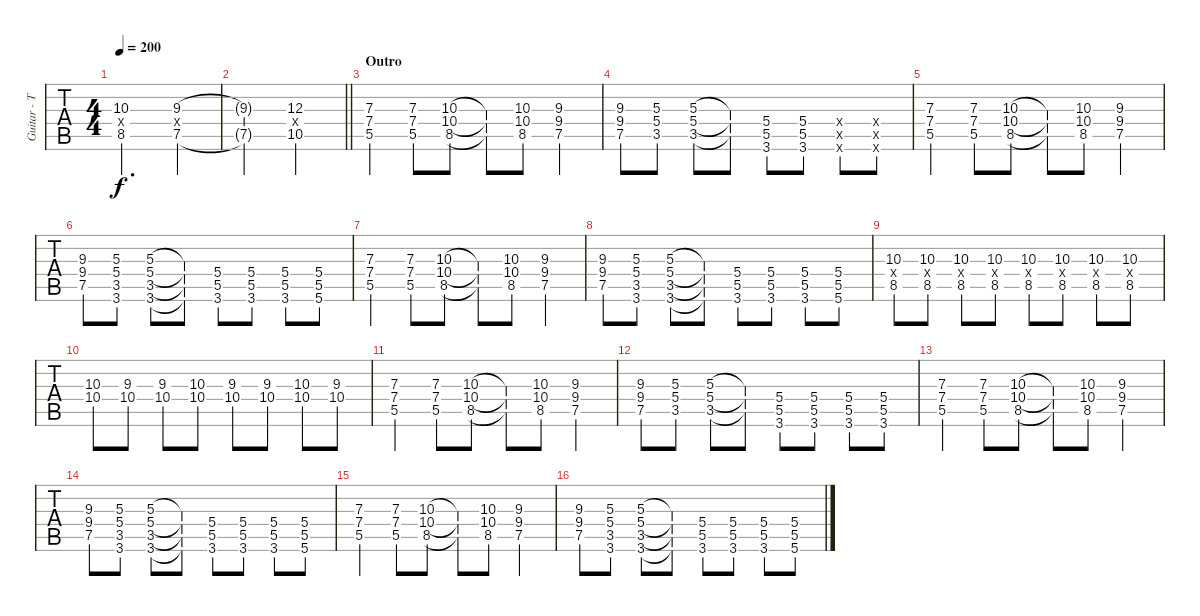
\track ("Guitar - Todd Mohney" "Guitar - T") {instrument distortionguitar}
\staff {tabs}
\tuning (Eb4 Bb3 Gb3 Db3 Ab2 Eb2) {hide}
\ts (4 4)
\tempo 200
\clef g2
\ks c
(10.3 8.4{x} 8.5).2{d dy f} (9.3 7.4{x} 7.5).4 |
\barLineRight lightlight
(9.3{t} 7.5{t}).2 (12.3 12.4{x} 10.5).2 |
\section ("" "Outro")
(7.3 7.4 5.5).4 (7.3 7.4 5.5).8 (10.3 10.4 8.5).8 (10.3{t} 10.4{t} 8.5{t}).8 (10.3 10.4 8.5).8 (9.3 9.4 7.5).4 |
(9.3 9.4 7.5).8 (5.3 5.4 3.5).8 (5.3 5.4 3.5).8 (5.3{t} 5.4{t} 3.5{t}).8 (5.4 5.5 3.6).8 (5.4 5.5 3.6).8 (5.4{x} 5.5{x} 3.6{x}).8 (5.4{x} 5.5{x} 3.6{x}).8 |
(7.3 7.4 5.5).4 (7.3 7.4 5.5).8 (10.3 10.4 8.5).8 (10.3{t} 10.4{t} 8.5{t}).8 (10.3 10.4 8.5).8 (9.3 9.4 7.5).4 |
(9.3 9.4 7.5).8 (5.3 5.4 3.5 3.6).8 (5.3 5.4 3.5 3.6).8 (5.3{t} 5.4{t} 3.5{t} 3.6{t}).8 (5.4 5.5 3.6).8 (5.4 5.5 3.6).8 (5.4 5.5 3.6).8 (5.4 5.5 5.6).8 |
(7.3 7.4 5.5).4 (7.3 7.4 5.5).8 (10.3 10.4 8.5).8 (10.3{t} 10.4{t} 8.5{t}).8 (10.3 10.4 8.5).8 (9.3 9.4 7.5).4 |
(9.3 9.4 7.5).8 (5.3 5.4 3.5 3.6).8 (5.3 5.4 3.5 3.6).8 (5.3{t} 5.4{t} 3.5{t} 3.6{t}).8 (5.4 5.5 3.6).8 (5.4 5.5 3.6).8 (5.4 5.5 3.6).8 (5.4 5.5 5.6).8 |
(10.3 8.4{x} 8.5).8 (10.3 8.4{x} 8.5).8 (10.3 8.4{x} 8.5).8 (10.3 8.4{x} 8.5).8 (10.3 8.4{x} 8.5).8 (10.3 8.4{x} 8.5).8 (10.3 8.4{x} 8.5).8 (10.3 8.4{x} 8.5).8 |
(10.3 10.4).8 (9.3 10.4).8 (9.3 10.4).8 (10.3 10.4).8 (9.3 10.4).8 (9.3 10.4).8 (10.3 10.4).8 (9.3 10.4).8 |
(7.3 7.4 5.5).4 (7.3 7.4 5.5).8 (10.3 10.4 8.5).8 (10.3{t} 10.4{t} 8.5{t}).8 (10.3 10.4 8.5).8 (9.3 9.4 7.5).4 |
(9.3 9.4 7.5).8 (5.3 5.4 3.5).8 (5.3 5.4 3.5).8 (5.3{t} 5.4{t} 3.5{t}).8 (5.4 5.5 3.6).8 (5.4 5.5 3.6).8 (5.4 5.5 3.6).8 (5.4 5.5 3.6).8 |
(7.3 7.4 5.5).4 (7.3 7.4 5.5).8 (10.3 10.4 8.5).8 (10.3{t} 10.4{t} 8.5{t}).8 (10.3 10.4 8.5).8 (9.3 9.4 7.5).4 |
(9.3 9.4 7.5).8 (5.3 5.4 3.5 3.6).8 (5.3 5.4 3.5 3.6).8 (5.3{t} 5.4{t} 3.5{t} 3.6{t}).8 (5.4 5.5 3.6).8 (5.4 5.5 3.6).8 (5.4 5.5 3.6).8 (5.4 5.5 5.6).8 |
(7.3 7.4 5.5).4 (7.3 7.4 5.5).8 (10.3 10.4 8.5).8 (10.3{t} 10.4{t} 8.5{t}).8 (10.3 10.4 8.5).8 (9.3 9.4 7.5).4 |
(9.3 9.4 7.5).8 (5.3 5.4 3.5 3.6).8 (5.3 5.4 3.5 3.6).8 (5.3{t} 5.4{t} 3.5{t} 3.6{t}).8 (5.4 5.5 3.6).8 (5.4 5.5 3.6).8 (5.4 5.5 3.6).8 (5.4 5.5 5.6).8
